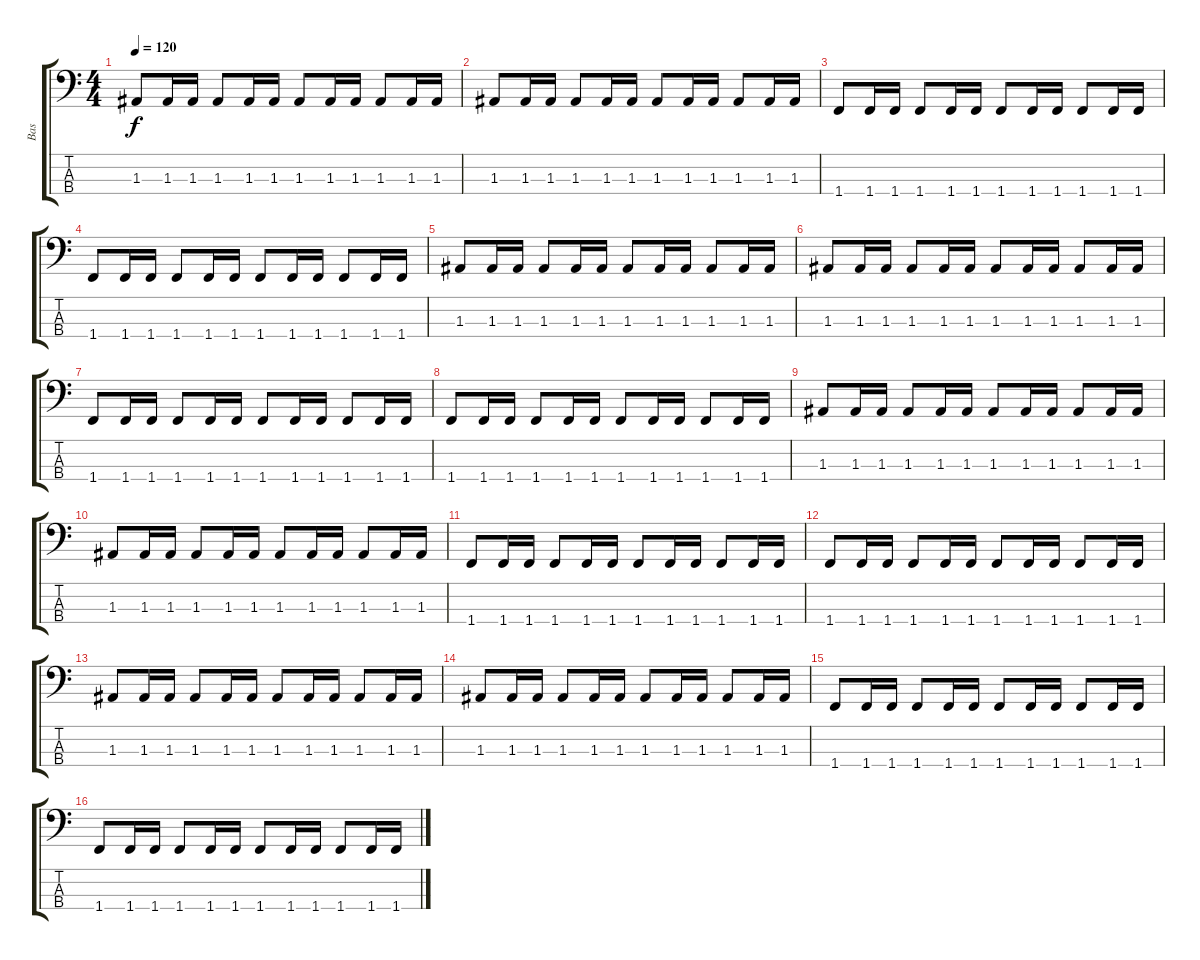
\track ("Bas" "Bas") {instrument electricbasspick}
\staff {score tabs}
\tuning (G2 D2 A1 E1) {hide}
\ts (4 4)
\tempo 120
\clef f4
\ks c
1.3.8{dy f} 1.3.16 1.3.16 1.3.8 1.3.16 1.3.16 1.3.8 1.3.16 1.3.16 1.3.8 1.3.16 1.3.16 |
1.3.8 1.3.16 1.3.16 1.3.8 1.3.16 1.3.16 1.3.8 1.3.16 1.3.16 1.3.8 1.3.16 1.3.16 |
1.4.8 1.4.16 1.4.16 1.4.8 1.4.16 1.4.16 1.4.8 1.4.16 1.4.16 1.4.8 1.4.16 1.4.16 |
1.4.8 1.4.16 1.4.16 1.4.8 1.4.16 1.4.16 1.4.8 1.4.16 1.4.16 1.4.8 1.4.16 1.4.16 |
1.3.8 1.3.16 1.3.16 1.3.8 1.3.16 1.3.16 1.3.8 1.3.16 1.3.16 1.3.8 1.3.16 1.3.16 |
1.3.8 1.3.16 1.3.16 1.3.8 1.3.16 1.3.16 1.3.8 1.3.16 1.3.16 1.3.8 1.3.16 1.3.16 |
1.4.8 1.4.16 1.4.16 1.4.8 1.4.16 1.4.16 1.4.8 1.4.16 1.4.16 1.4.8 1.4.16 1.4.16 |
1.4.8 1.4.16 1.4.16 1.4.8 1.4.16 1.4.16 1.4.8 1.4.16 1.4.16 1.4.8 1.4.16 1.4.16 |
1.3.8 1.3.16 1.3.16 1.3.8 1.3.16 1.3.16 1.3.8 1.3.16 1.3.16 1.3.8 1.3.16 1.3.16 |
1.3.8 1.3.16 1.3.16 1.3.8 1.3.16 1.3.16 1.3.8 1.3.16 1.3.16 1.3.8 1.3.16 1.3.16 |
1.4.8 1.4.16 1.4.16 1.4.8 1.4.16 1.4.16 1.4.8 1.4.16 1.4.16 1.4.8 1.4.16 1.4.16 |
1.4.8 1.4.16 1.4.16 1.4.8 1.4.16 1.4.16 1.4.8 1.4.16 1.4.16 1.4.8 1.4.16 1.4.16 |
1.3.8 1.3.16 1.3.16 1.3.8 1.3.16 1.3.16 1.3.8 1.3.16 1.3.16 1.3.8 1.3.16 1.3.16 |
1.3.8 1.3.16 1.3.16 1.3.8 1.3.16 1.3.16 1.3.8 1.3.16 1.3.16 1.3.8 1.3.16 1.3.16 |
1.4.8 1.4.16 1.4.16 1.4.8 1.4.16 1.4.16 1.4.8 1.4.16 1.4.16 1.4.8 1.4.16 1.4.16 |
1.4.8 1.4.16 1.4.16 1.4.8 1.4.16 1.4.16 1.4.8 1.4.16 1.4.16 1.4.8 1.4.16 1.4.16
